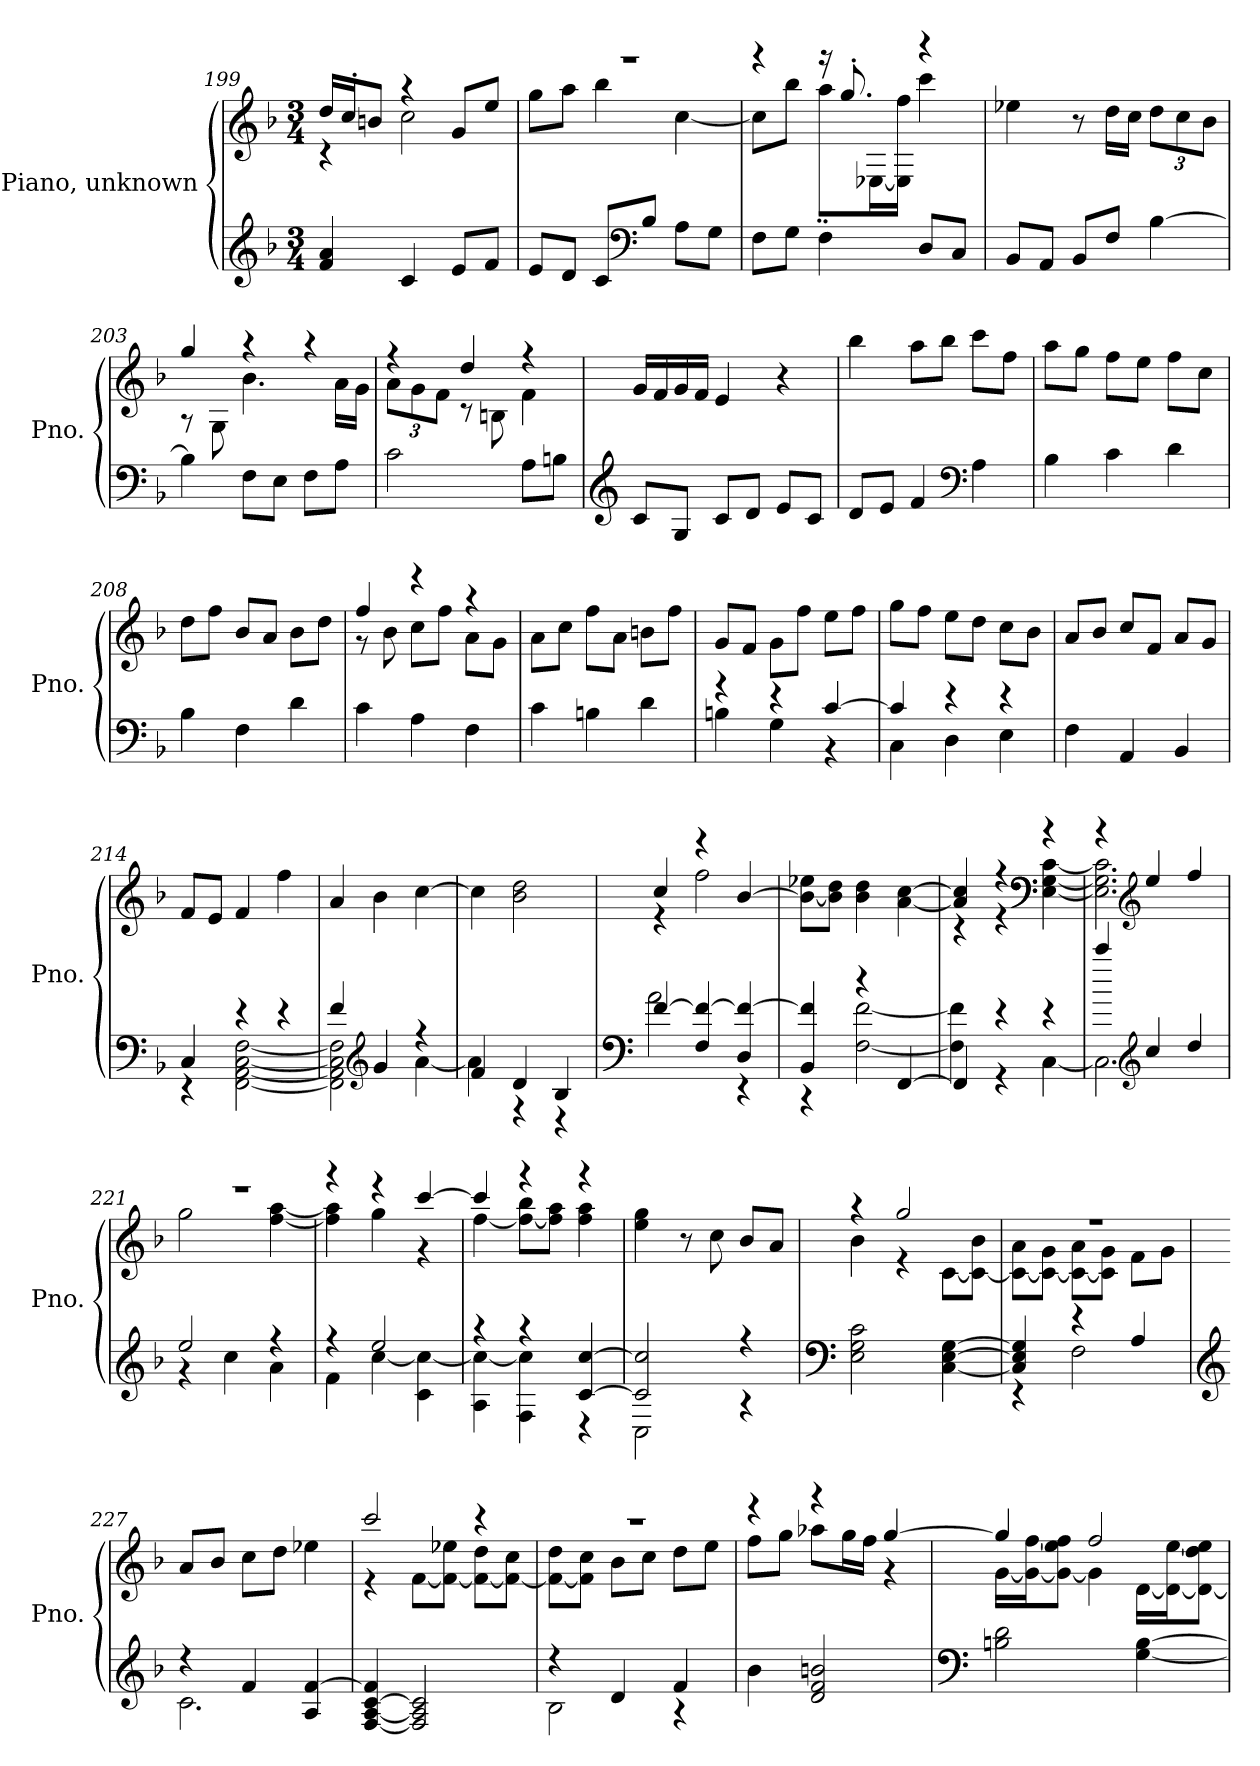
**kern	**kern
*part1	*part1
*staff2	*staff1
*I"Piano, unknown	*
*I'Pno.	*
*clefG2	*clefG2
*k[b-]	*k[b-]
*M3/4	*M3/4
=199	=199
*	*^
4f/ 4a/	16dd/LL	4r
.	16cc'/J	.
.	8bn/J	.
4c/	4r	2cc\
8e/L	8g/L	.
8f/J	8ee/J	.
!!LO:PB:g=z	!!
=200	=200	=200
8e/L	2.r	8gg\L
8d/J	.	8aa\J
8c/L	.	4bb-\
*clefF4	*	*
8B-/J	.	.
8A\L	.	[4cc\
8G\J	.	.
=201	=201	=201
8F\L	4r	8cc\L]
8G\J	.	8bb-\J
4F'\	16r	8aa'\L
.	8.gg'/	.
.	.	[16E-X\L
.	.	16E-\] 16ff\JJ
8D/L	4r	4ccc\
8C/J	.	.
*	*v	*v
=202	=202
8BB-/L	4ee-X\
8AA/J	.
8BB-/L	8r
8F/J	16dd\LL
.	16cc\JJ
*	*Xbrackettup
[4B-\	12dd\L
.	12cc\
.	12b-\J
=203	=203
*	*^
4B-\]	4gg/	8r
.	.	8G\
8F\L	4r	4.b-\
8E\J	.	.
8F\L	4r	.
8A\J	.	16a\LL
.	.	16g\JJ
!!LO:LB:g=z	!!
=204	=204	=204
2c\	4r	12a\L
.	.	12g\
.	.	12f\J
.	4dd/	8r
.	.	8Bn\
8A\L	4r	4f\
8Bn\J	.	.
*	*v	*v
=205	=205
*clefG2	*
8c/L	16g/LL
.	16f/
8G/J	16g/
.	16f/JJ
8c/L	4e/
8d/J	.
8e/L	4r
8c/J	.
=206	=206
8d/L	4bb-\
8e/J	.
4f/	8aa\L
.	8bb-\J
*clefF4	*
4A\	8ccc\L
.	8ff\J
=207	=207
4B-\	8aa\L
.	8gg\J
4c\	8ff\L
.	8ee\J
4d\	8ff\L
.	8cc\J
=208	=208
4B-\	8dd\L
.	8ff\J
4F\	8b-/L
.	8a/J
4d\	8b-\L
.	8dd\J
!!LO:LB:g=z
=209	=209
*	*^
4c\	4ff/	8r
.	.	8b-\
4A\	4r	8cc\L
.	.	8ff\J
4F\	4r	8a\L
.	.	8g\J
*	*v	*v
=210	=210
4c\	8a\L
.	8cc\J
4Bn\	8ff\L
.	8a\J
4d\	8bn\L
.	8ff\J
=211	=211
*^	*
4r	4Bn\	8g/L
.	.	8f/J
4r	4G\	8g\L
.	.	8ff\J
[4c/	4r	8ee\L
.	.	8ff\J
=212	=212	=212
4c/]	4C\	8gg\L
.	.	8ff\J
4r	4D\	8ee\L
.	.	8dd\J
4r	4E\	8cc\L
.	.	8b-\J
*v	*v	*
=213	=213
4F\	8a/L
.	8b-/J
4AA/	8cc/L
.	8f/J
4BB-/	8a/L
.	8g/J
=214	=214
*^	*
4C/	4r	8f/L
.	.	8e/J
4r	[2FF\ [2AA\ [2C\ [2F\	4f/
4r	.	4ff\
=215	=215	=215
4f/	2FF\] 2AA\] 2C\] 2F\]	4a/
*clefG2	*	*
4g/	.	4b-\
4r	[4a\	[4cc\
!!LO:LB:g=z
=216	=216	=216
4f/	4a\]	4cc\]
4d/	4r	2b-\ 2dd\
4B-/	4r	.
=217	=217	=217
*clefF4	*	*
*	*	*^
[4f/	2a\	4cc/	4r
4F/ 4f/_	.	4r	2ff\
4D/ 4f/_	4r	[4b-/	.
*	*	*v	*v
=218	=218	=218
4BB-/ 4f/]	4r	8b-\_ 8ee-X\L
.	.	8b-\] 8dd\J
4r	[2F\ [2f\	4b-\ 4dd\
[4FF/	.	[4a\ [4cc\
=219	=219	=219
*	*	*^
4FF/]	4F\] 4f\]	4a/] 4cc/]	4r
4r	4r	4r	4r
*	*	*clefF4	*
4r	[4C\	4r	[4E\ [4G\ [4c\
=220	=220	=220	=220
4ccc/	2.C\]	4r	2.E\] 2.G\] 2.c\]
*clefG2	*	*clefG2	*
4cc/	.	4ee/	.
4dd/	.	4ff/	.
=221	=221	=221	=221
2ee/	4r	2.r	2gg\
.	4cc\	.	.
4r	4a\	.	[4ff\ [4aa\
=222	=222	=222	=222
4r	4f\	4r	4ff\] 4aa\]
2ee/	[4cc\	4r	4gg\
.	4c\ 4cc\_	[4ccc/	4r
=223	=223	=223	=223
4r	4A\ 4cc\_	4ccc/]	[4ff\
4r	4F\ 4cc\]	4r	8ff\_ 8bb-\L
.	.	.	8ff\] 8aa\J
[4c/ [4cc/	4r	4r	4ff\ 4aa\
*	*	*v	*v
!!LO:LB:g=z
=224	=224	=224
2c/] 2cc/]	2C\	4ee\ 4gg\
.	.	8r
.	.	8cc\
4r	4r	8b-/L
.	.	8a/J
*v	*v	*
=225	=225
*clefF4	*
*	*^
2E\ 2G\ 2c\	4r	4b-\
.	2gg/	4r
[4C\ [4E\ [4G\	.	[8c\L
.	.	8c\_ 8b-\J
=226	=226	=226
*^	*	*
4C/] 4E/] 4G/]	4r	2.r	8c\_ 8a\L
.	.	.	8c\_ 8g\J
4r	2F\	.	8c\_ 8a\L
.	.	.	8c\] 8g\J
4A/	.	.	8f\L
.	.	.	8g\J
*	*	*v	*v
=227	=227	=227
*clefG2	*	*
4r	2.c\	8a/L
.	.	8b-/J
4f/	.	8cc\L
.	.	8dd\J
4A/ [4f/	.	4ee-X\
*v	*v	*
=228	=228
*	*^
[4F/ [4A/ [4c/ 4f/]	2ccc/	4r
2F/] 2A/] 2c/]	.	[8f\L
.	.	8f\_ 8ee-X\J
.	4r	8f\_ 8dd\L
.	.	8f\_ 8cc\J
!!LO:LB:g=z	!!
=229	=229	=229
*^	*	*
4r	2B-\	2.r	8f\_ 8dd\L
.	.	.	8f\] 8cc\J
4d/	.	.	8b-\L
.	.	.	8cc\J
4f/	4r	.	8dd\L
.	.	.	8ee\J
*v	*v	*	*
=230	=230	=230
4b-\	4r	8ff\L
.	.	8gg\J
2d/ 2f/ 2bn/	4r	8aa-X\L
.	.	16gg\L
.	.	16ff\JJ
.	[4gg/	4r
=231	=231	=231
*clefF4	*	*
2Bn\ 2d\	4gg/]	[16g\LL
.	.	16g\_ [16ff\J
.	.	8g\_ 8ee\ 8ff\]J
.	2ff/	4g\]
[4G\ [4B\	.	[16d\LL
.	.	16d\_ [16ee\J
.	.	8d\_ 8dd\ 8ee\]J
*	*v	*v
=	=
*-	*-
